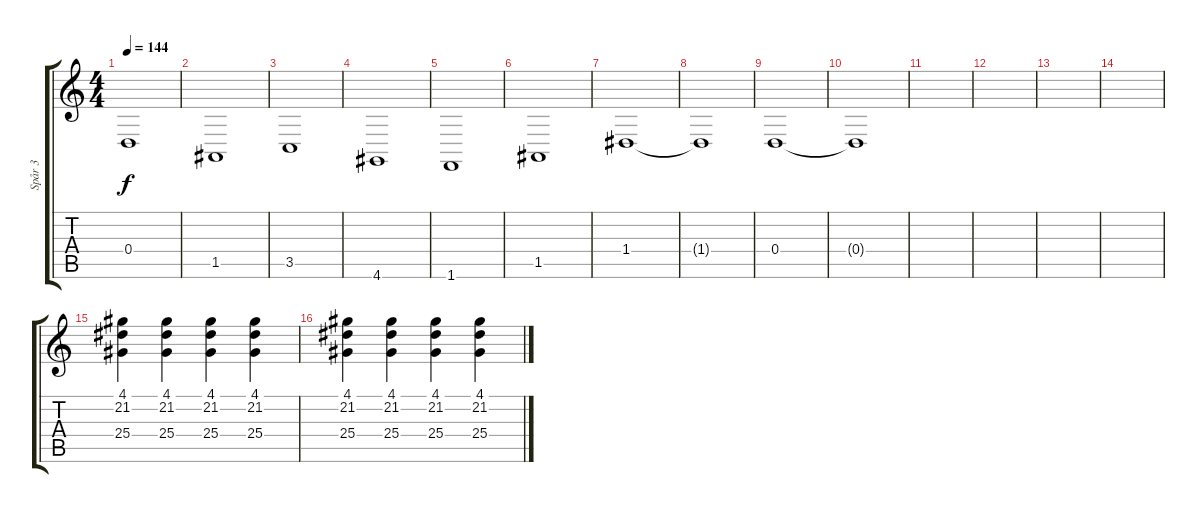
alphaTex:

\track ("Spår 3" "Spår 3") {instrument stringensemble1}
\staff {score tabs}
\tuning (E4 B3 G3 D3 A2 E2) {hide}
\ts (4 4)
\tempo 144
\clef g2
\ks c
0.4.1{dy f} |
1.5.1 |
3.5.1 |
4.6.1 |
1.6.1 |
1.5.1 |
1.4.1 |
1.4{t}.1 |
0.4.1 |
0.4{t}.1 |
|
|
|
|
(4.1 21.2 25.4).4{volume 6 instrument orchestrahit} (4.1 21.2 25.4).4 (4.1 21.2 25.4).4 (4.1 21.2 25.4).4 |
(4.1 21.2 25.4).4 (4.1 21.2 25.4).4 (4.1 21.2 25.4).4 (4.1 21.2 25.4).4
